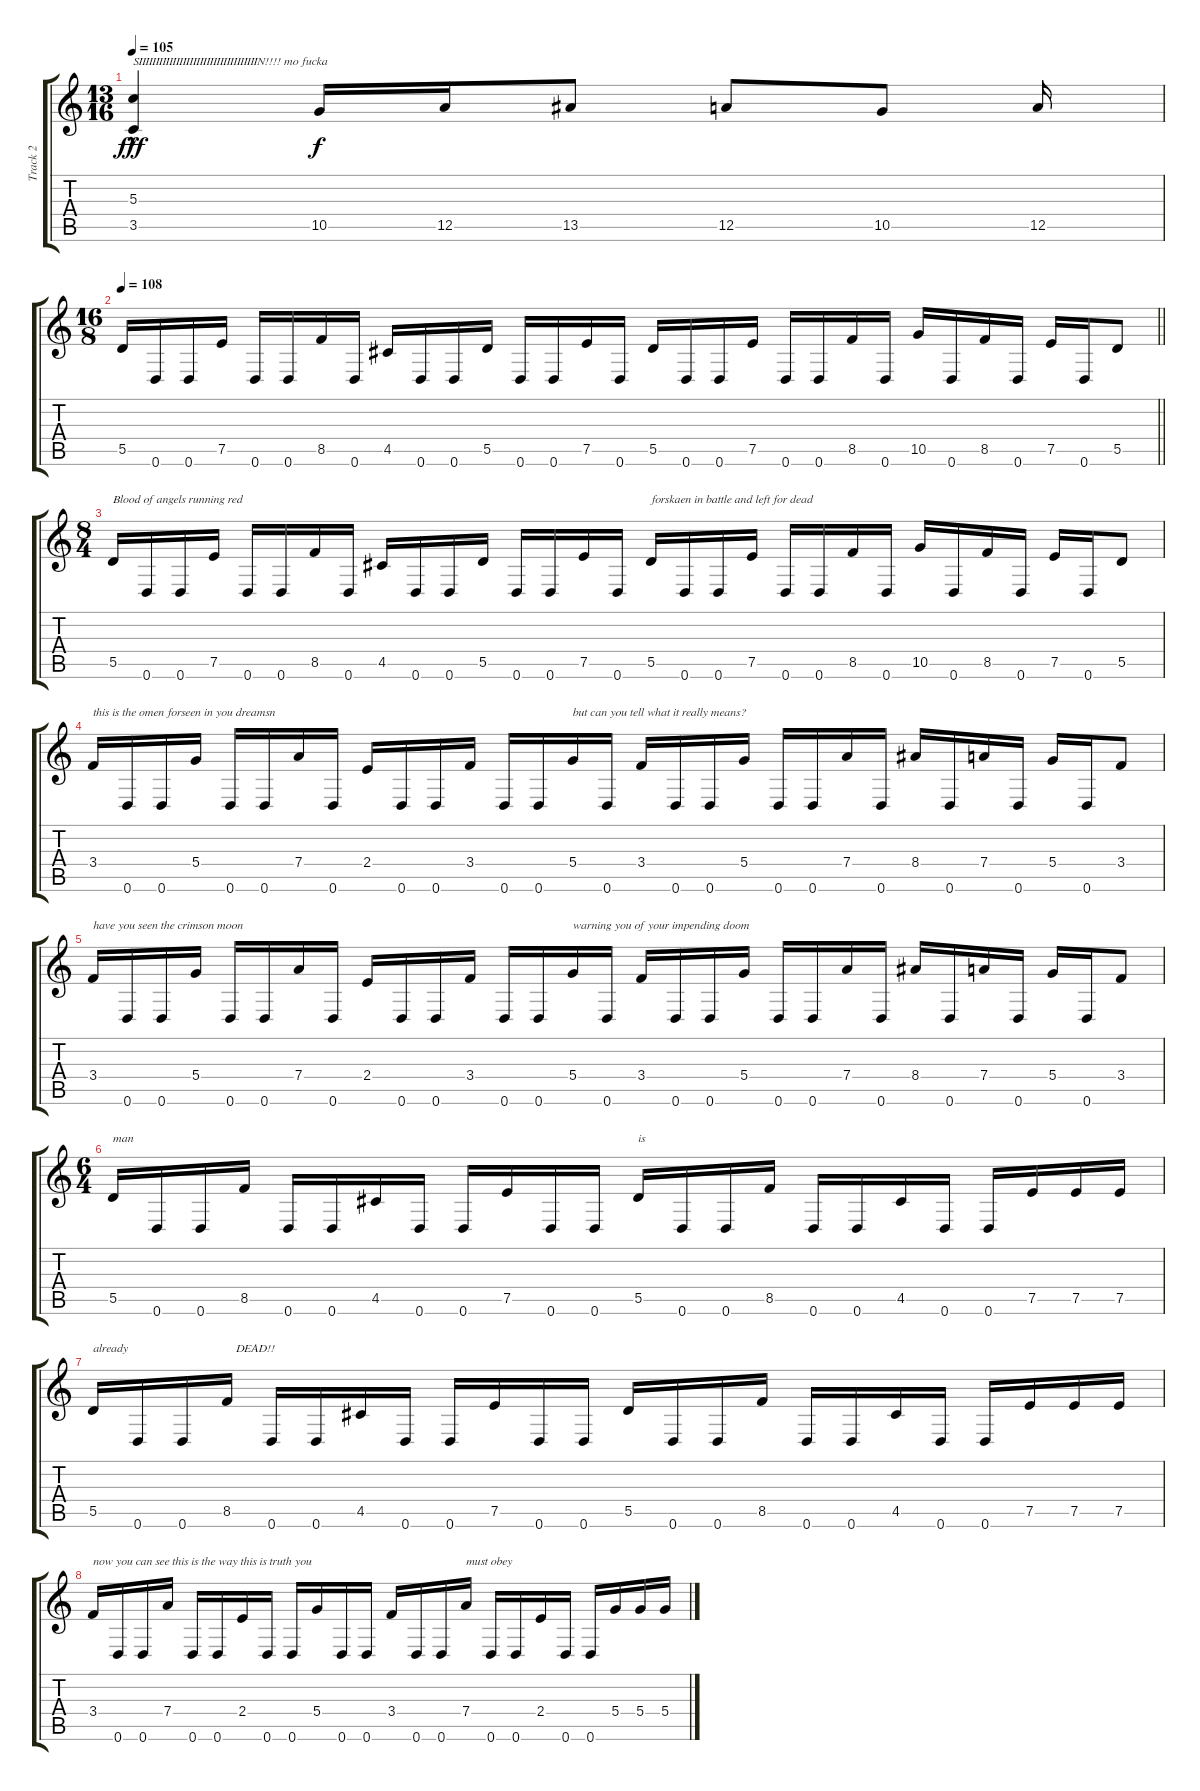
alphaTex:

\track ("Track 2" "Track 2") {instrument distortionguitar}
\staff {score tabs}
\tuning (E4 B3 G3 D3 A2 D2) {hide}
\ts (13 16)
\tempo 105
\clef g2
\ks c
(5.3{hac} 3.5{hac}).4{txt "SIIIIIIIIIIIIIIIIIIIIIIIIIIIIIIIIIIIN!!!! mo fucka" dy fff} 10.5.16{dy f} 12.5.16 13.5.8 12.5.8 10.5.8 12.5.16 |
\ts (16 8)
\tempo 108
\barLineRight lightlight
5.5.16 0.6.16 0.6.16 7.5.16 0.6.16 0.6.16 8.5.16 0.6.16 4.5.16 0.6.16 0.6.16 5.5.16 0.6.16 0.6.16 7.5.16 0.6.16 5.5.16 0.6.16 0.6.16 7.5.16 0.6.16 0.6.16 8.5.16 0.6.16 10.5.16 0.6.16 8.5.16 0.6.16 7.5.16 0.6.16 5.5.8 |
\ts (8 4)
5.5.16{txt "Blood of angels running red"} 0.6.16 0.6.16 7.5.16 0.6.16 0.6.16 8.5.16 0.6.16 4.5.16 0.6.16 0.6.16 5.5.16 0.6.16 0.6.16 7.5.16 0.6.16 5.5.16{txt "forskaen in battle and left for dead"} 0.6.16 0.6.16 7.5.16 0.6.16 0.6.16 8.5.16 0.6.16 10.5.16 0.6.16 8.5.16 0.6.16 7.5.16 0.6.16 5.5.8 |
3.4.16{txt "this is the omen forseen in you dreamsn"} 0.6.16 0.6.16 5.4.16 0.6.16 0.6.16 7.4.16 0.6.16 2.4.16 0.6.16 0.6.16 3.4.16 0.6.16 0.6.16 5.4.16{txt "but can you tell what it really means?"} 0.6.16 3.4.16 0.6.16 0.6.16 5.4.16 0.6.16 0.6.16 7.4.16 0.6.16 8.4.16 0.6.16 7.4.16 0.6.16 5.4.16 0.6.16 3.4.8 |
3.4.16{txt "have you seen the crimson moon"} 0.6.16 0.6.16 5.4.16 0.6.16 0.6.16 7.4.16 0.6.16 2.4.16 0.6.16 0.6.16 3.4.16 0.6.16 0.6.16 5.4.16{txt "warning you of your impending doom"} 0.6.16 3.4.16 0.6.16 0.6.16 5.4.16 0.6.16 0.6.16 7.4.16 0.6.16 8.4.16 0.6.16 7.4.16 0.6.16 5.4.16 0.6.16 3.4.8 |
\ts (6 4)
5.5.16{txt "man"} 0.6.16 0.6.16 8.5.16 0.6.16 0.6.16 4.5.16 0.6.16 0.6.16 7.5.16 0.6.16 0.6.16 5.5.16{txt "is"} 0.6.16 0.6.16 8.5.16 0.6.16 0.6.16 4.5.16 0.6.16 0.6.16 7.5.16 7.5.16 7.5.16 |
5.5.16{txt "already                                    DEAD!!"} 0.6.16 0.6.16 8.5.16 0.6.16 0.6.16 4.5.16 0.6.16 0.6.16 7.5.16 0.6.16 0.6.16 5.5.16 0.6.16 0.6.16 8.5.16 0.6.16 0.6.16 4.5.16 0.6.16 0.6.16 7.5.16 7.5.16 7.5.16 |
3.4.16{txt "now you can see this is the way this is truth you"} 0.6.16 0.6.16 7.4.16 0.6.16 0.6.16 2.4.16 0.6.16 0.6.16 5.4.16 0.6.16 0.6.16 3.4.16 0.6.16 0.6.16 7.4.16{txt "must obey"} 0.6.16 0.6.16 2.4.16 0.6.16 0.6.16 5.4.16 5.4.16 5.4.16
